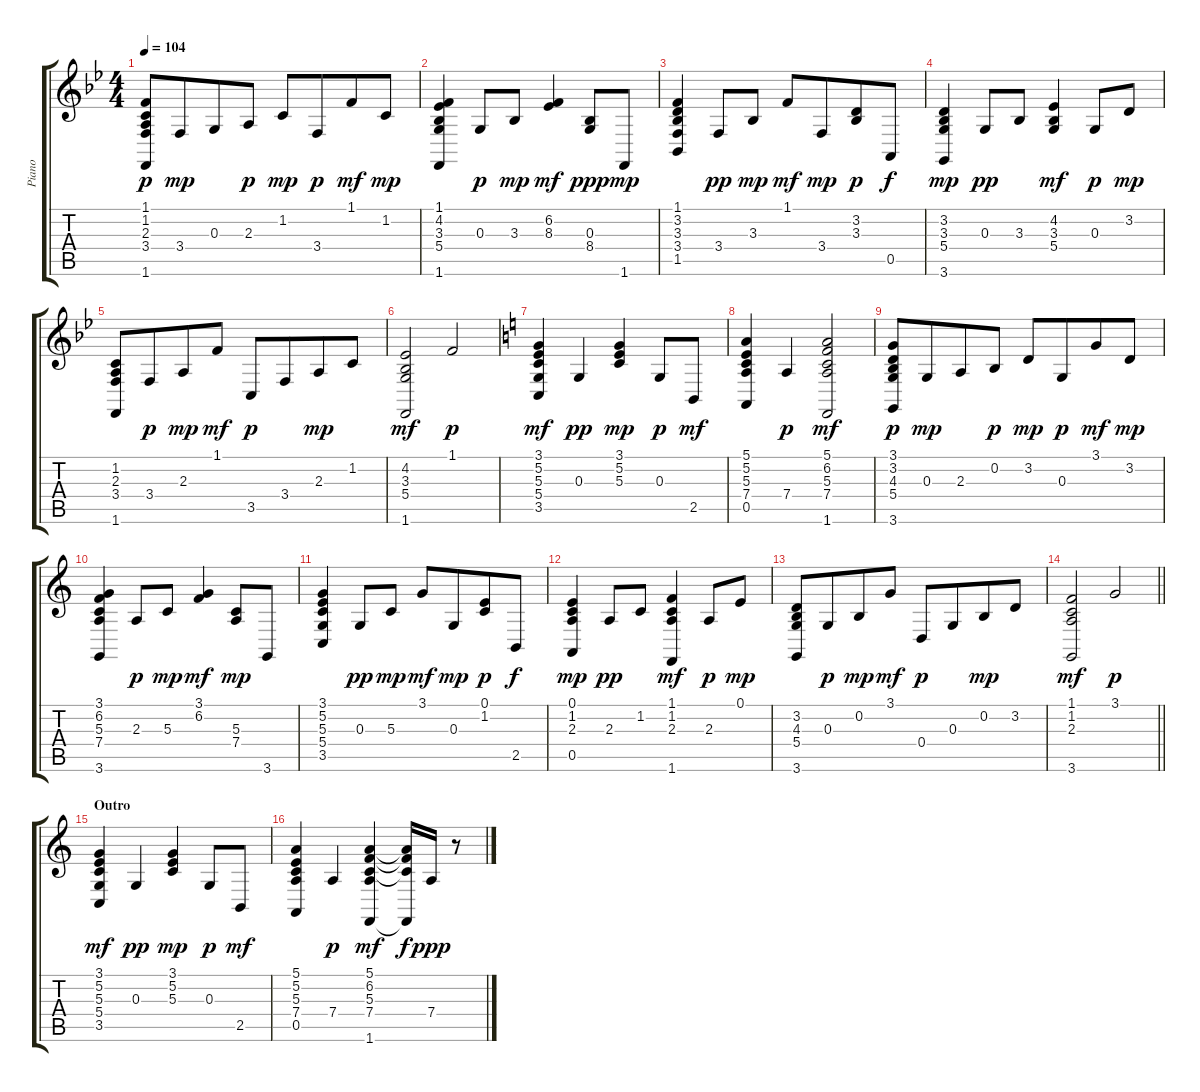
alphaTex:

\track ("Piano" "Piano") {instrument electricgrandpiano}
\staff {score tabs}
\tuning (E4 B3 G3 D3 A2 E2) {hide}
\ts (4 4)
\tempo 104
\clef g2
\ks bb
(1.1 1.2 2.3 3.4 1.6).8{dy p} 3.4.8{dy mp beam merge} 0.3.8 2.3.8{dy p} 1.2.8{dy mp} 3.4.8{dy p beam merge} 1.1.8{dy mf} 1.2.8{dy mp} |
(1.1 4.2 3.3 5.4 1.6).4 0.3.8{dy p} 3.3.8{dy mp} (6.2 8.3).4{dy mf} (0.3 8.4).8{dy ppp} 1.6.8{dy mp} |
(1.1 3.2 3.3 3.4 1.5).4 3.4.8{dy pp} 3.3.8{dy mp} 1.1.8{dy mf} 3.4.8{dy mp beam merge} (3.2 3.3).8{dy p} 0.5.8{dy f} |
(3.2 3.3 5.4 3.6).4{dy mp} 0.3.8{dy pp} 3.3.8 (4.2 3.3 5.4).4{dy mf} 0.3.8{dy p} 3.2.8{dy mp} |
(1.2 2.3 3.4 1.6).8 3.4.8{dy p beam merge} 2.3.8{dy mp} 1.1.8{dy mf} 3.5.8{dy p} 3.4.8{beam merge} 2.3.8{dy mp} 1.2.8 |
(4.2 3.3 5.4 1.6).2{dy mf} 1.1.2{dy p} |
\ks c
(3.1 5.2 5.3 5.4 3.5).4{dy mf} 0.3.4{dy pp} (3.1 5.2 5.3).4{dy mp} 0.3.8{dy p} 2.5.8{dy mf} |
(5.1 5.2 5.3 7.4 0.5).4 7.4.4{dy p} (5.1 6.2 5.3 7.4 1.6).2{dy mf} |
(3.1 3.2 4.3 5.4 3.6).8{dy p} 0.3.8{dy mp beam merge} 2.3.8 0.2.8{dy p} 3.2.8{dy mp} 0.3.8{dy p beam merge} 3.1.8{dy mf} 3.2.8{dy mp} |
(3.1 6.2 5.3 7.4 3.6).4 2.3.8{dy p} 5.3.8{dy mp} (3.1 6.2).4{dy mf} (5.3 7.4).8{dy mp} 3.6.8 |
(3.1 5.2 5.3 5.4 3.5).4 0.3.8{dy pp} 5.3.8{dy mp} 3.1.8{dy mf} 0.3.8{dy mp beam merge} (0.1 1.2).8{dy p} 2.5.8{dy f} |
(0.1 1.2 2.3 0.5).4{dy mp} 2.3.8{dy pp} 1.2.8 (1.1 1.2 2.3 1.6).4{dy mf} 2.3.8{dy p} 0.1.8{dy mp} |
(3.2 4.3 5.4 3.6).8 0.3.8{dy p beam merge} 0.2.8{dy mp} 3.1.8{dy mf} 0.4.8{dy p} 0.3.8{beam merge} 0.2.8{dy mp} 3.2.8 |
\barLineRight lightlight
(1.1 1.2 2.3 3.6).2{dy mf} 3.1.2{dy p} |
\section ("" "Outro")
(3.1 5.2 5.3 5.4 3.5).4{dy mf} 0.3.4{dy pp} (3.1 5.2 5.3).4{dy mp} 0.3.8{dy p} 2.5.8{dy mf} |
(5.1 5.2 5.3 7.4 0.5).4 7.4.4{dy p} (5.1 6.2 5.3 7.4 1.6).4{dy mf} (5.1{t} 6.2{t} 5.3{t} 1.6{t}).16{dy f} 7.4.16{dy ppp} r.8
